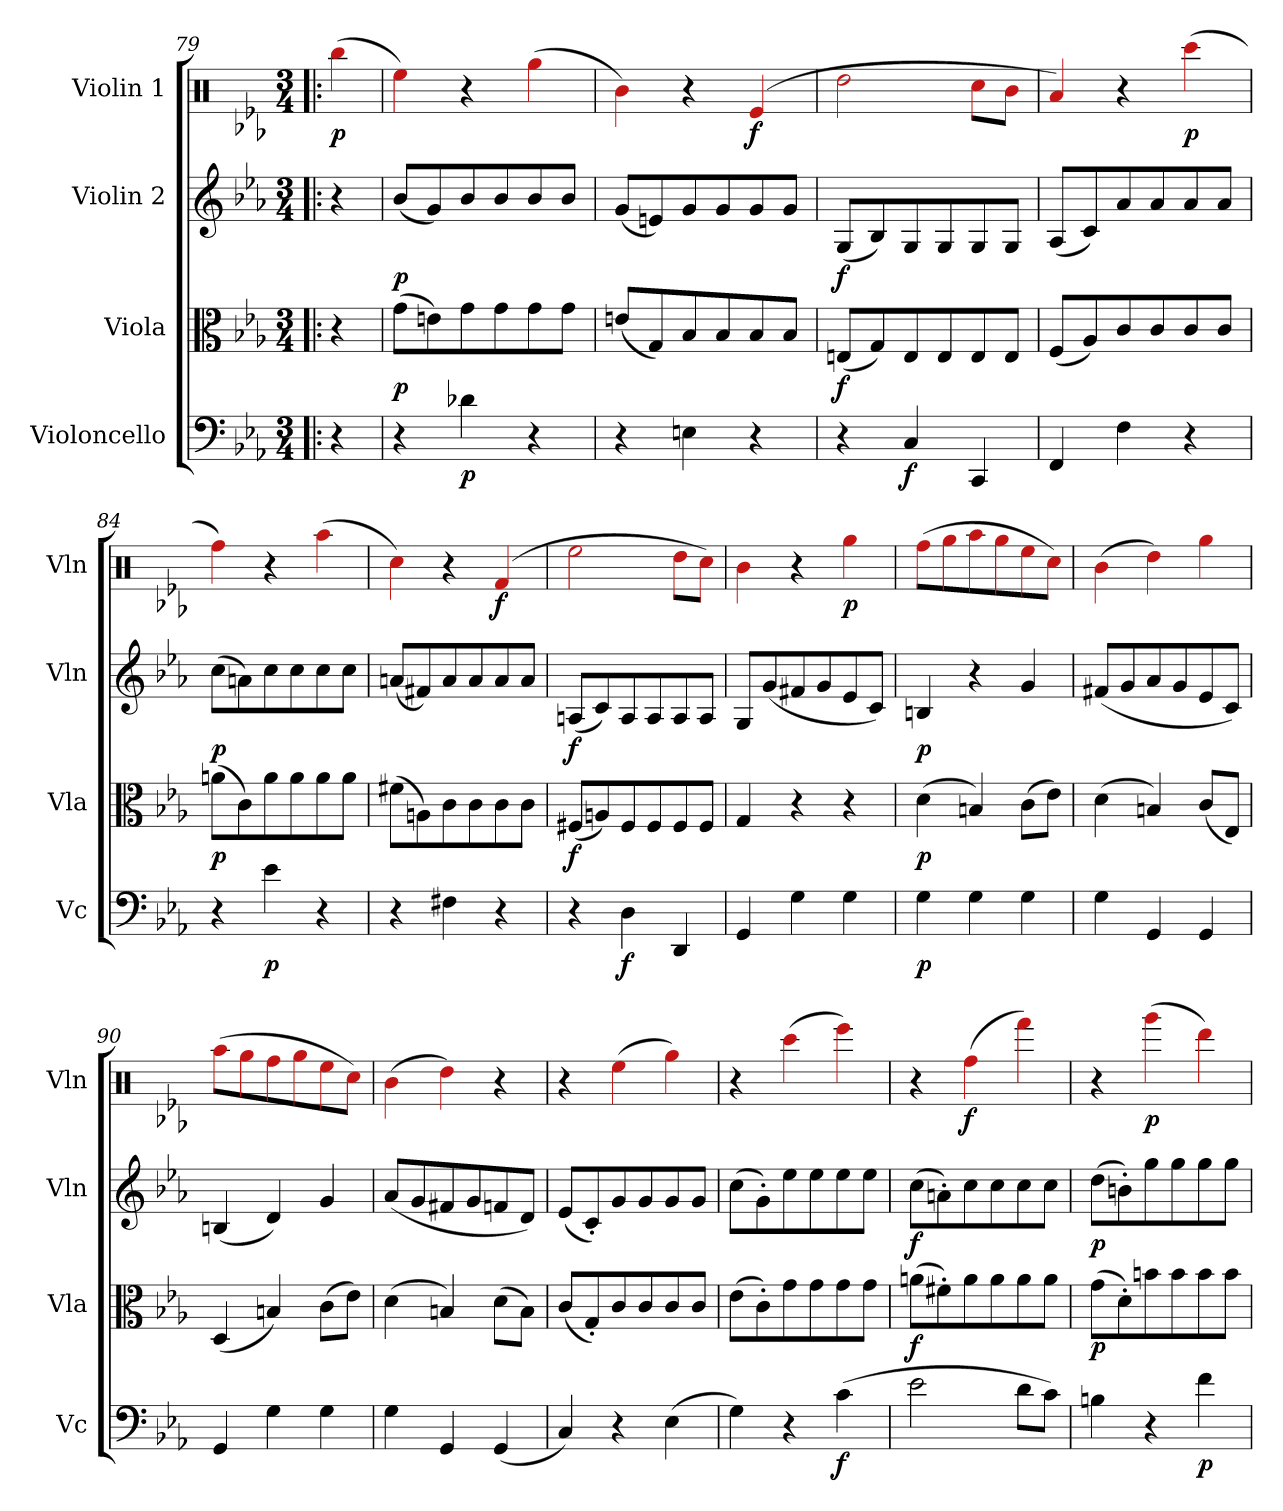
**kern	**dynam	**kern	**dynam	**kern	**dynam	**kern	**dynam
*part4	*part4	*part3	*part3	*part2	*part2	*part1	*part1
*staff4	*staff4	*staff3	*staff3	*staff2	*staff2	*staff1	*staff1
*I"Violoncello	*	*I"Viola	*	*I"Violin 2	*	*I"Violin 1	*
*I'Vc	*	*I'Vla	*	*I'Vln	*	*I'Vln	*
*clefF4	*	*clefC3	*	*clefG2	*	*clefX	*
*k[b-e-a-]	*	*k[b-e-a-]	*	*k[b-e-a-]	*	*k[b-e-a-]	*
*M3/4	*	*M3/4	*	*M3/4	*	*M3/4	*
=79!|:	=79!|:	=79!|:	=79!|:	=79!|:	=79!|:	=79!|:	=79!|:
!	!	!	!	!	!	!	!LO:DY:b
4r	.	4r	.	4r	.	(4bb\	p
=80	=80	=80	=80	=80	=80	=80	=80
!	!	!	!LO:DY:b	!	!LO:DY:b	!	!
4r	.	(8g\L	p	(8b-/L	p	4een\)	.
.	.	8en\)	.	8g/)	.	.	.
!	!LO:DY:b	!	!	!	!	!	!
4d-X\	p	8g\	.	8b-/	.	4r	.
.	.	8g\	.	8b-/	.	.	.
4r	.	8g\	.	8b-/	.	(4gg\	.
.	.	8g\J	.	8b-/J	.	.	.
!!LO:LB:g=z
=81	=81	=81	=81	=81	=81	=81	=81
4r	.	(8en/L	.	(8g/L	.	4b\)	.
.	.	8G/)	.	8en/)	.	.	.
4En\	.	8B-/	.	8g/	.	4r	.
.	.	8B-/	.	8g/	.	.	.
!	!	!	!	!	!	!	!LO:DY:b
4r	.	8B-/	.	8g/	.	(4en/	f
.	.	8B-/J	.	8g/J	.	.	.
=82	=82	=82	=82	=82	=82	=82	=82
!	!	!	!LO:DY:b	!	!LO:DY:b	!	!
4r	.	(8En/L	f	(8G/L	f	2dd-X\	.
.	.	8G/)	.	8B-/)	.	.	.
!	!LO:DY:b	!	!	!	!	!	!
4C/	f	8E/	.	8G/	.	.	.
.	.	8E/	.	8G/	.	.	.
4CC/	.	8E/	.	8G/	.	8cc\L	.
.	.	8E/J	.	8G/J	.	8b\J	.
!!LO:LB:g=z
=83	=83	=83	=83	=83	=83	=83	=83
4FF/	.	(8F/L	.	(8A-/L	.	4a/)	.
.	.	8A-/)	.	8c/)	.	.	.
4F\	.	8c/	.	8a-/	.	4r	.
.	.	8c/	.	8a-/	.	.	.
!	!	!	!	!	!	!	!LO:DY:b
4r	.	8c/	.	8a-/	.	(4ccc\	p
.	.	8c/J	.	8a-/J	.	.	.
=84	=84	=84	=84	=84	=84	=84	=84
!	!	!	!LO:DY:b	!	!LO:DY:b	!	!
4r	.	(8an\L	p	(8cc\L	p	4ff#X\)	.
.	.	8c\)	.	8an\)	.	.	.
!	!LO:DY:b	!	!	!	!	!	!
4e-\	p	8a\	.	8cc\	.	4r	.
.	.	8a\	.	8cc\	.	.	.
4r	.	8a\	.	8cc\	.	(4aan\	.
.	.	8a\J	.	8cc\J	.	.	.
=85	=85	=85	=85	=85	=85	=85	=85
4r	.	(8f#X\L	.	(8an/L	.	4cc\)	.
.	.	8An\)	.	8f#X/)	.	.	.
4F#X\	.	8c\	.	8a/	.	4r	.
.	.	8c\	.	8a/	.	.	.
!	!	!	!	!	!	!	!LO:DY:b
4r	.	8c\	.	8a/	.	(4f#X/	f
.	.	8c\J	.	8a/J	.	.	.
=86	=86	=86	=86	=86	=86	=86	=86
!	!	!	!LO:DY:b	!	!LO:DY:b	!	!
4r	.	(8F#X/L	f	(8An/L	f	2ee-X\	.
.	.	8An/)	.	8c/)	.	.	.
!	!LO:DY:b	!	!	!	!	!	!
4D\	f	8F#/	.	8A/	.	.	.
.	.	8F#/	.	8A/	.	.	.
4DD/	.	8F#/	.	8A/	.	8ddn\L	.
.	.	8F#/J	.	8A/J	.	8cc\J)	.
=87	=87	=87	=87	=87	=87	=87	=87
4GG/	.	4G/	.	8G/L	.	4bn\	.
.	.	.	.	(8g/	.	.	.
4G\	.	4r	.	8f#X/	.	4r	.
.	.	.	.	8g/	.	.	.
!	!	!	!	!	!	!	!LO:DY:b
4G\	.	4r	.	8e-/	.	4gg\	p
.	.	.	.	8c/J)	.	.	.
=88	=88	=88	=88	=88	=88	=88	=88
!	!LO:DY:b	!	!LO:DY:b	!	!LO:DY:b	!	!
4G\	p	(4d\	p	4Bn/	p	(8ff#X\L	.
.	.	.	.	.	.	8gg\	.
4G\	.	4Bn/)	.	4r	.	8aa\	.
.	.	.	.	.	.	8gg\	.
4G\	.	(8c\L	.	4g/	.	8ee\	.
.	.	8e-\J)	.	.	.	8cc\J)	.
=89	=89	=89	=89	=89	=89	=89	=89
4G\	.	(4d\	.	(8f#X/L	.	(4bn\	.
.	.	.	.	8g/	.	.	.
4GG/	.	4Bn/)	.	8a-/	.	4dd\)	.
.	.	.	.	8g/	.	.	.
4GG/	.	(8c/L	.	8e-/	.	4gg\	.
.	.	8E-/J)	.	8c/J)	.	.	.
=90	=90	=90	=90	=90	=90	=90	=90
4GG/	.	(4D/	.	(4Bn/	.	(8aa\L	.
.	.	.	.	.	.	8gg\	.
4G\	.	4Bn/)	.	4d/)	.	8ff#X\	.
.	.	.	.	.	.	8gg\	.
4G\	.	(8c\L	.	4g/	.	8ee\	.
.	.	8e-\J)	.	.	.	8cc\J)	.
!!LO:PB:g=z
=91	=91	=91	=91	=91	=91	=91	=91
4G\	.	(4d\	.	(8a-/L	.	(4bn\	.
.	.	.	.	8g/	.	.	.
4GG/	.	4Bn/)	.	8f#X/	.	4dd\)	.
.	.	.	.	8g/	.	.	.
(4GG/	.	(8d\L	.	8fn/	.	4r	.
.	.	8B\J)	.	8d/J)	.	.	.
=92	=92	=92	=92	=92	=92	=92	=92
4C/)	.	(8c/L	.	(8e-/L	.	4r	.
.	.	8G'/)	.	8c'/)	.	.	.
4r	.	8c/	.	8g/	.	(4ee\	.
.	.	8c/	.	8g/	.	.	.
(4E-\	.	8c/	.	8g/	.	4gg\)	.
.	.	8c/J	.	8g/J	.	.	.
!!LO:LB:g=z
=93	=93	=93	=93	=93	=93	=93	=93
4G\)	.	(8e-\L	.	(8cc\L	.	4r	.
.	.	8c'\)	.	8g'\)	.	.	.
4r	.	8g\	.	8ee-\	.	(4ccc\	.
.	.	8g\	.	8ee-\	.	.	.
!	!LO:DY:b	!	!	!	!	!	!
(4c\	f	8g\	.	8ee-\	.	4eee\)	.
.	.	8g\J	.	8ee-\J	.	.	.
=94	=94	=94	=94	=94	=94	=94	=94
!	!	!	!LO:DY:b	!	!LO:DY:b	!	!
2e-\	.	(8an\L	f	(8cc\L	f	4r	.
.	.	8f#X'\)	.	8an'\)	.	.	.
!	!	!	!	!	!	!	!LO:DY:b
.	.	8a\	.	8cc\	.	(4ff#X\	f
.	.	8a\	.	8cc\	.	.	.
8d\L	.	8a\	.	8cc\	.	4fff#X\)	.
8c\J)	.	8a\J	.	8cc\J	.	.	.
=95	=95	=95	=95	=95	=95	=95	=95
!	!	!	!LO:DY:b	!	!LO:DY:b	!	!
4Bn\	.	(8g\L	p	(8dd\L	p	4r	.
.	.	8d'\)	.	8bn'\)	.	.	.
!	!	!	!	!	!	!	!LO:DY:b
4r	.	8bn\	.	8gg\	.	(4ggg\	p
.	.	8b\	.	8gg\	.	.	.
!	!LO:DY:b	!	!	!	!	!	!
4f\	p	8b\	.	8gg\	.	4ddd\)	.
.	.	8b\J	.	8gg\J	.	.	.
=	=	=	=	=	=	=	=
*-	*-	*-	*-	*-	*-	*-	*-
